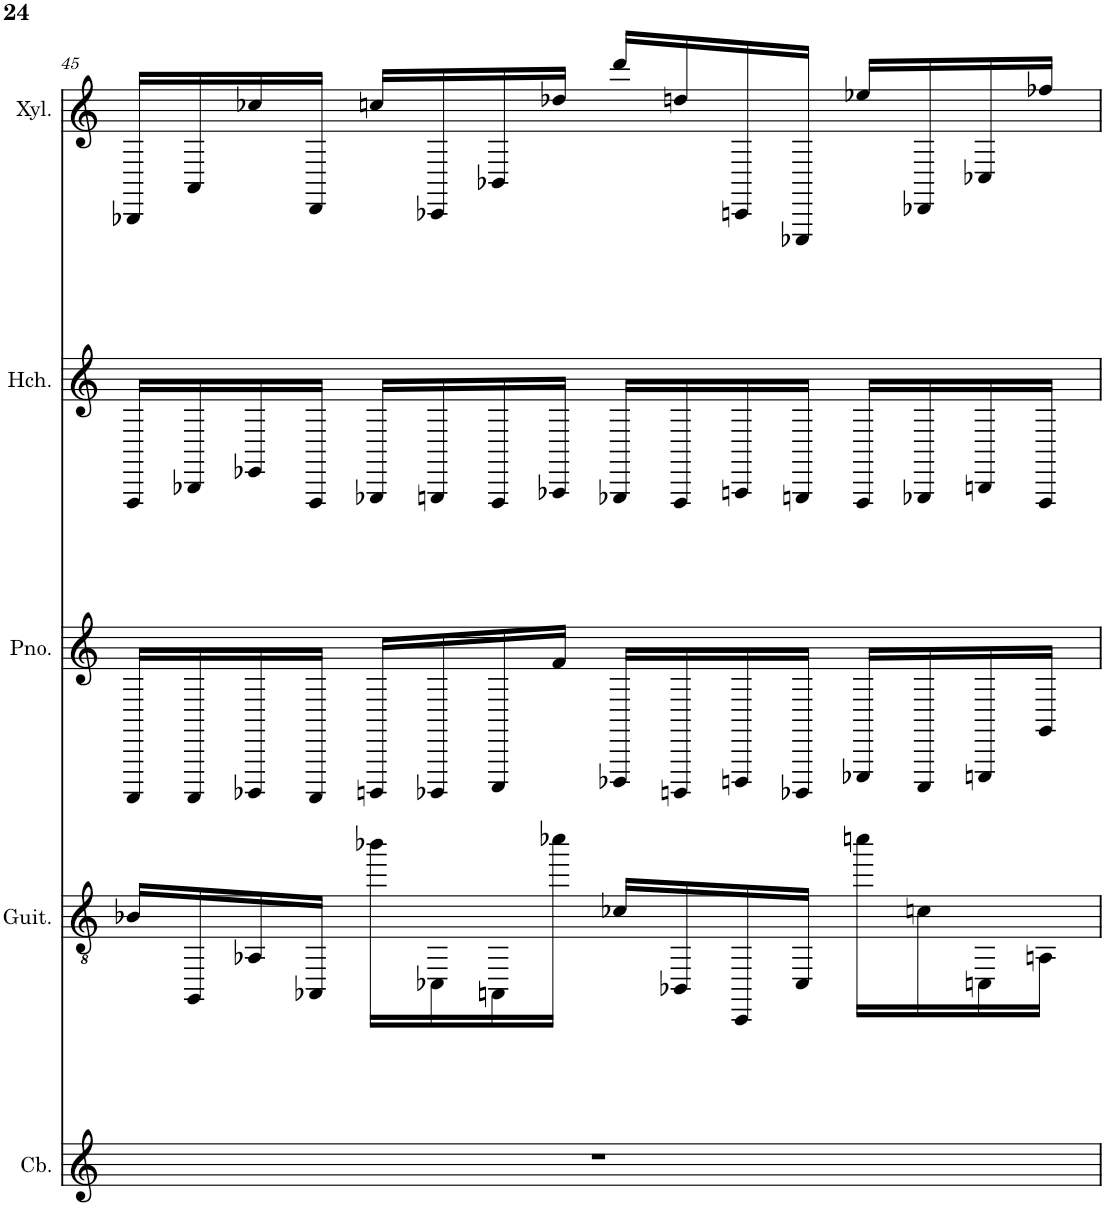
**kern	**kern	**kern	**kern	**kern
*part5	*part4	*part3	*part2	*part1
*staff5	*staff4	*staff3	*staff2	*staff1
*I"Contrabass	*I"Acoustic Guitar	*I"Grand Piano	*I"Harpsichord	*I"Xylophone
*I'Cb.	*I'Guit.	*I'Pno.	*I'Hch.	*I'Xyl.
!!LO:PB:g=z
*clefG2	*clefGv2	*clefG2	*clefG2	*clefG2
*Trd7c12	*	*	*	*Trd-7c-12
*k[]	*k[]	*k[]	*k[]	*k[]
*M4/4	*M4/4	*M4/4	*M4/4	*M4/4
=45	=45	=45	=45	=45
1r	16B-X/LL	16AAAA/LL	16FFF/LL	16BBB-X/LL
.	16GGG/	16AAAA/	16BBB-X/	16AA/
.	16AA-X/	16BBBB-X/	16EE-X/	16cc-X/
.	16AAA-X/JJ	16AAAA/JJ	16FFF/JJ	16DD/JJ
.	16bb-X\LL	16BBBBn/LL	16GGG-X/LL	16ccn/LL
.	16CC-X\	16BBBB-X/	16GGGn/	16CC-X/
.	16AAAn\	16CCC/	16FFF/	16BB-X/
.	16ccc-X\JJ	16f/JJ	16AAA-X/JJ	16dd-X/JJ
.	16c-X/LL	16DDD-X/LL	16GGG-X/LL	16ddd/LL
.	16BBB-X/	16BBBBn/	16FFF/	16ddn/
.	16CCC/	16DDDn/	16AAAn/	16CCn/
.	16CC-/JJ	16BBBB-X/JJ	16GGGn/JJ	16EEE-X/JJ
.	16cccn\LL	16EEE-X/LL	16FFF/LL	16ee-X/LL
.	16cn\	16CCC/	16GGG-X/	16DD-X/
.	16CCn\	16EEEn/	16BBBn/	16C-X/
.	16AAn\JJ	16GG/JJ	16FFF/JJ	16ff-X/JJ
=	=	=	=	=
*-	*-	*-	*-	*-
